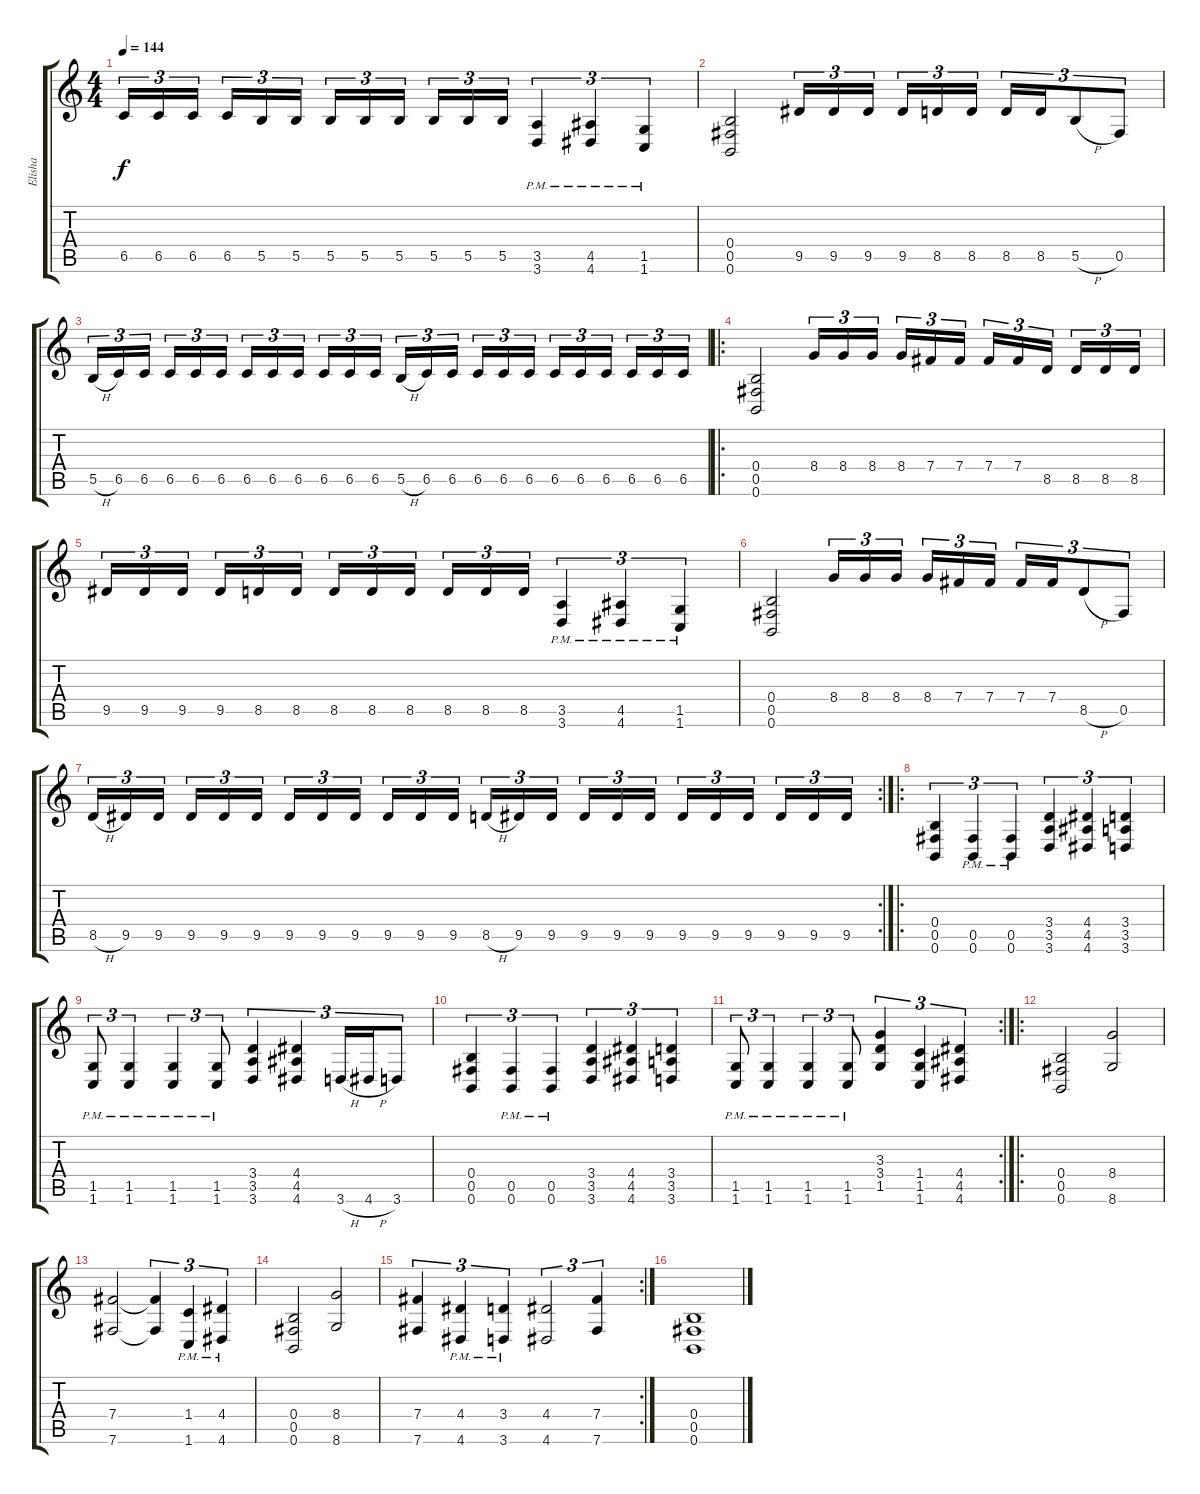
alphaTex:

\track ("Elisha" "Elisha") {instrument overdrivenguitar}
\staff {score tabs}
\tuning (Db4 Ab3 E3 B2 Gb2 B1) {hide}
\ts (4 4)
\tempo 144
\clef g2
\ks c
6.5.16{tu (3 2) dy f} 6.5.16{tu (3 2)} 6.5.16{tu (3 2) beam splitsecondary} 6.5.16{tu (3 2)} 5.5.16{tu (3 2)} 5.5.16{tu (3 2)} 5.5.16{tu (3 2)} 5.5.16{tu (3 2)} 5.5.16{tu (3 2) beam splitsecondary} 5.5.16{tu (3 2)} 5.5.16{tu (3 2)} 5.5.16{tu (3 2)} (3.5{pm} 3.6{pm}).4{tu (3 2)} (4.5{pm} 4.6{pm}).4{tu (3 2)} (1.5{pm} 1.6{pm}).4{tu (3 2)} |
(0.4 0.5 0.6).2 9.5.16{tu (3 2)} 9.5.16{tu (3 2)} 9.5.16{tu (3 2) beam splitsecondary} 9.5.16{tu (3 2)} 8.5.16{tu (3 2)} 8.5.16{tu (3 2)} 8.5.16{tu (3 2)} 8.5.16{tu (3 2)} 5.5{h}.8{tu (3 2)} 0.5.8{tu (3 2)} |
5.5{h}.16{tu (3 2)} 6.5.16{tu (3 2)} 6.5.16{tu (3 2) beam splitsecondary} 6.5.16{tu (3 2)} 6.5.16{tu (3 2)} 6.5.16{tu (3 2)} 6.5.16{tu (3 2)} 6.5.16{tu (3 2)} 6.5.16{tu (3 2) beam splitsecondary} 6.5.16{tu (3 2)} 6.5.16{tu (3 2)} 6.5.16{tu (3 2)} 5.5{h}.16{tu (3 2)} 6.5.16{tu (3 2)} 6.5.16{tu (3 2) beam splitsecondary} 6.5.16{tu (3 2)} 6.5.16{tu (3 2)} 6.5.16{tu (3 2)} 6.5.16{tu (3 2)} 6.5.16{tu (3 2)} 6.5.16{tu (3 2) beam splitsecondary} 6.5.16{tu (3 2)} 6.5.16{tu (3 2)} 6.5.16{tu (3 2)} |
\ro
(0.4 0.5 0.6).2 8.4.16{tu (3 2)} 8.4.16{tu (3 2)} 8.4.16{tu (3 2) beam splitsecondary} 8.4.16{tu (3 2)} 7.4.16{tu (3 2)} 7.4.16{tu (3 2)} 7.4.16{tu (3 2)} 7.4.16{tu (3 2)} 8.5.16{tu (3 2) beam splitsecondary} 8.5.16{tu (3 2)} 8.5.16{tu (3 2)} 8.5.16{tu (3 2)} |
9.5.16{tu (3 2)} 9.5.16{tu (3 2)} 9.5.16{tu (3 2) beam splitsecondary} 9.5.16{tu (3 2)} 8.5.16{tu (3 2)} 8.5.16{tu (3 2)} 8.5.16{tu (3 2)} 8.5.16{tu (3 2)} 8.5.16{tu (3 2) beam splitsecondary} 8.5.16{tu (3 2)} 8.5.16{tu (3 2)} 8.5.16{tu (3 2)} (3.5{pm} 3.6{pm}).4{tu (3 2)} (4.5{pm} 4.6{pm}).4{tu (3 2)} (1.5{pm} 1.6{pm}).4{tu (3 2)} |
(0.4 0.5 0.6).2 8.4.16{tu (3 2)} 8.4.16{tu (3 2)} 8.4.16{tu (3 2) beam splitsecondary} 8.4.16{tu (3 2)} 7.4.16{tu (3 2)} 7.4.16{tu (3 2)} 7.4.16{tu (3 2)} 7.4.16{tu (3 2)} 8.5{h}.8{tu (3 2)} 0.5.8{tu (3 2)} |
\rc 2
8.5{h}.16{tu (3 2)} 9.5.16{tu (3 2)} 9.5.16{tu (3 2) beam splitsecondary} 9.5.16{tu (3 2)} 9.5.16{tu (3 2)} 9.5.16{tu (3 2)} 9.5.16{tu (3 2)} 9.5.16{tu (3 2)} 9.5.16{tu (3 2) beam splitsecondary} 9.5.16{tu (3 2)} 9.5.16{tu (3 2)} 9.5.16{tu (3 2)} 8.5{h}.16{tu (3 2)} 9.5.16{tu (3 2)} 9.5.16{tu (3 2) beam splitsecondary} 9.5.16{tu (3 2)} 9.5.16{tu (3 2)} 9.5.16{tu (3 2)} 9.5.16{tu (3 2)} 9.5.16{tu (3 2)} 9.5.16{tu (3 2) beam splitsecondary} 9.5.16{tu (3 2)} 9.5.16{tu (3 2)} 9.5.16{tu (3 2)} |
\ro
(0.4 0.5 0.6).4{tu (3 2)} (0.5{pm} 0.6{pm}).4{tu (3 2)} (0.5{pm} 0.6{pm}).4{tu (3 2)} (3.4 3.5 3.6).4{tu (3 2)} (4.4 4.5 4.6).4{tu (3 2)} (3.4 3.5 3.6).4{tu (3 2)} |
(1.5{pm} 1.6{pm}).8{tu (3 2)} (1.5{pm} 1.6{pm}).4{tu (3 2)} (1.5{pm} 1.6{pm}).4{tu (3 2)} (1.5{pm} 1.6{pm}).8{tu (3 2)} (3.4 3.5 3.6).4{tu (3 2)} (4.4 4.5 4.6).4{tu (3 2)} 3.6{h}.16{tu (3 2)} 4.6{h}.16{tu (3 2)} 3.6.8{tu (3 2)} |
(0.4 0.5 0.6).4{tu (3 2)} (0.5{pm} 0.6{pm}).4{tu (3 2)} (0.5{pm} 0.6{pm}).4{tu (3 2)} (3.4 3.5 3.6).4{tu (3 2)} (4.4 4.5 4.6).4{tu (3 2)} (3.4 3.5 3.6).4{tu (3 2)} |
\rc 2
(1.5{pm} 1.6{pm}).8{tu (3 2)} (1.5{pm} 1.6{pm}).4{tu (3 2)} (1.5{pm} 1.6{pm}).4{tu (3 2)} (1.5{pm} 1.6{pm}).8{tu (3 2)} (3.3 3.4 1.5).4{tu (3 2)} (1.4 1.5 1.6).4{tu (3 2)} (4.4 4.5 4.6).4{tu (3 2)} |
\ro
(0.4 0.5 0.6).2 (8.4 8.6).2 |
(7.4 7.6).2 (7.4{t} 7.6{t}).4{tu (3 2)} (1.4{pm} 1.6{pm}).4{tu (3 2)} (4.4{pm} 4.6{pm}).4{tu (3 2)} |
(0.4 0.5 0.6).2 (8.4 8.6).2 |
\rc 2
(7.4 7.6).4{tu (3 2)} (4.4{pm} 4.6{pm}).4{tu (3 2)} (3.4{pm} 3.6{pm}).4{tu (3 2)} (4.4 4.6).2{tu (3 2)} (7.4 7.6).4{tu (3 2)} |
(0.4 0.5 0.6).1
